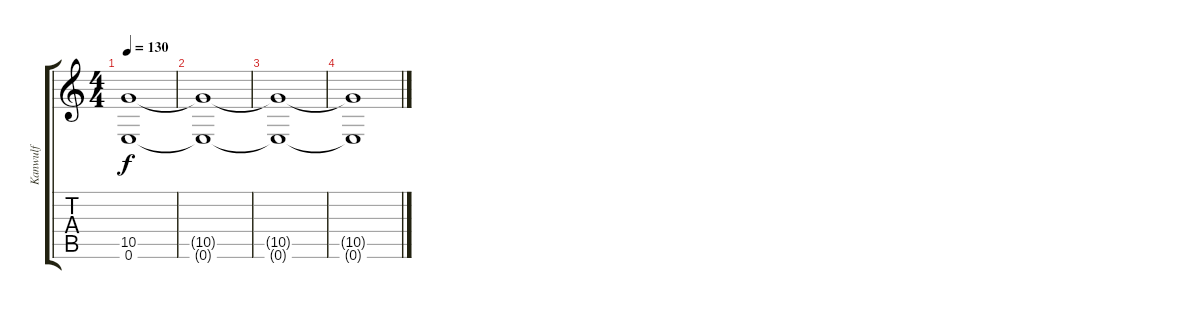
\track ("Kanwulf" "Kanwulf") {instrument distortionguitar}
\staff {score tabs}
\tuning (E4 B3 G3 D3 A2 E2) {hide}
\ts (4 4)
\tempo 130
\clef g2
\ks c
(10.5{t} 0.6{t}).1{dy f volume 7} |
(10.5{t} 0.6{t}).1 |
(10.5{t} 0.6{t}).1{volume 4} |
(10.5{t} 0.6{t}).1{volume 4}
